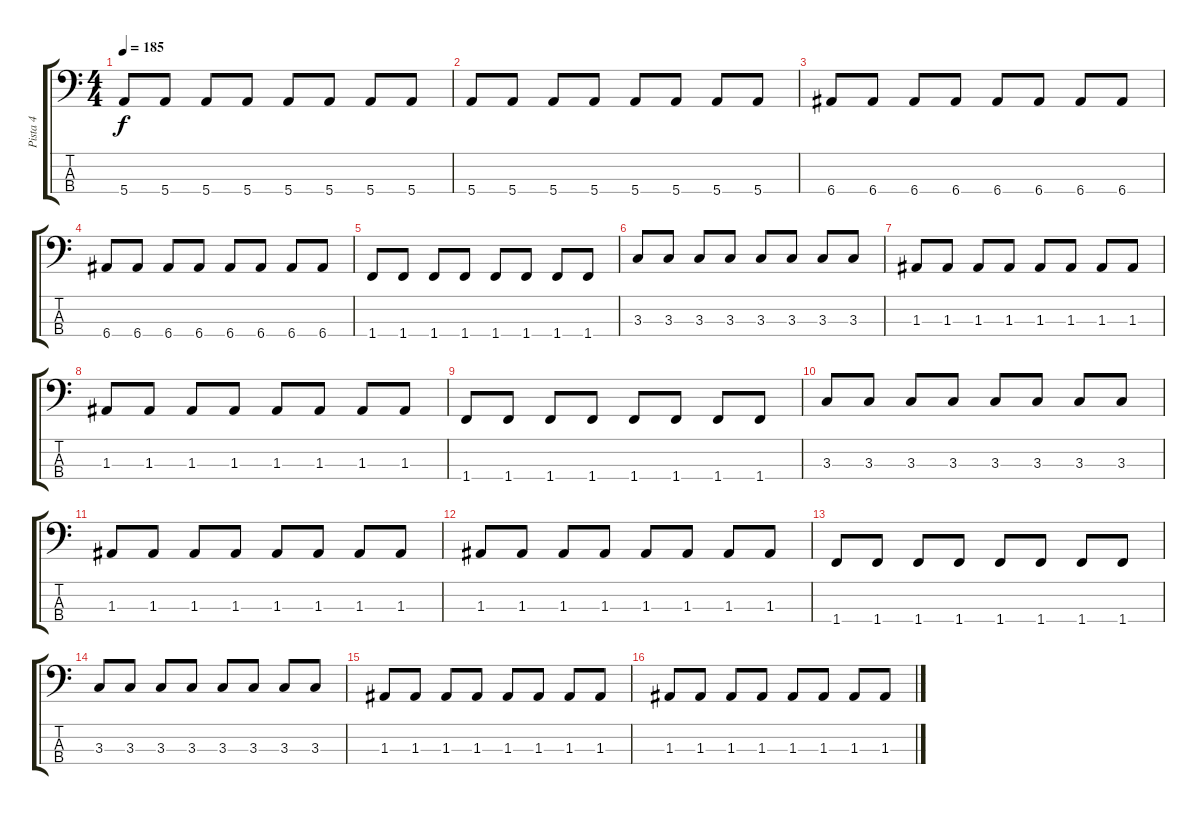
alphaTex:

\track ("Pista 4" "Pista 4") {instrument electricbassfinger}
\staff {score tabs}
\tuning (G2 D2 A1 E1) {hide}
\ts (4 4)
\tempo 185
\clef f4
\ks c
5.4.8{dy f} 5.4.8 5.4.8 5.4.8 5.4.8 5.4.8 5.4.8 5.4.8 |
5.4.8 5.4.8 5.4.8 5.4.8 5.4.8 5.4.8 5.4.8 5.4.8 |
6.4.8 6.4.8 6.4.8 6.4.8 6.4.8 6.4.8 6.4.8 6.4.8 |
6.4.8 6.4.8 6.4.8 6.4.8 6.4.8 6.4.8 6.4.8 6.4.8 |
1.4.8 1.4.8 1.4.8 1.4.8 1.4.8 1.4.8 1.4.8 1.4.8 |
3.3.8 3.3.8 3.3.8 3.3.8 3.3.8 3.3.8 3.3.8 3.3.8 |
1.3.8 1.3.8 1.3.8 1.3.8 1.3.8 1.3.8 1.3.8 1.3.8 |
1.3.8 1.3.8 1.3.8 1.3.8 1.3.8 1.3.8 1.3.8 1.3.8 |
1.4.8 1.4.8 1.4.8 1.4.8 1.4.8 1.4.8 1.4.8 1.4.8 |
3.3.8 3.3.8 3.3.8 3.3.8 3.3.8 3.3.8 3.3.8 3.3.8 |
1.3.8 1.3.8 1.3.8 1.3.8 1.3.8 1.3.8 1.3.8 1.3.8 |
1.3.8 1.3.8 1.3.8 1.3.8 1.3.8 1.3.8 1.3.8 1.3.8 |
1.4.8 1.4.8 1.4.8 1.4.8 1.4.8 1.4.8 1.4.8 1.4.8 |
3.3.8 3.3.8 3.3.8 3.3.8 3.3.8 3.3.8 3.3.8 3.3.8 |
1.3.8 1.3.8 1.3.8 1.3.8 1.3.8 1.3.8 1.3.8 1.3.8 |
1.3.8 1.3.8 1.3.8 1.3.8 1.3.8 1.3.8 1.3.8 1.3.8
